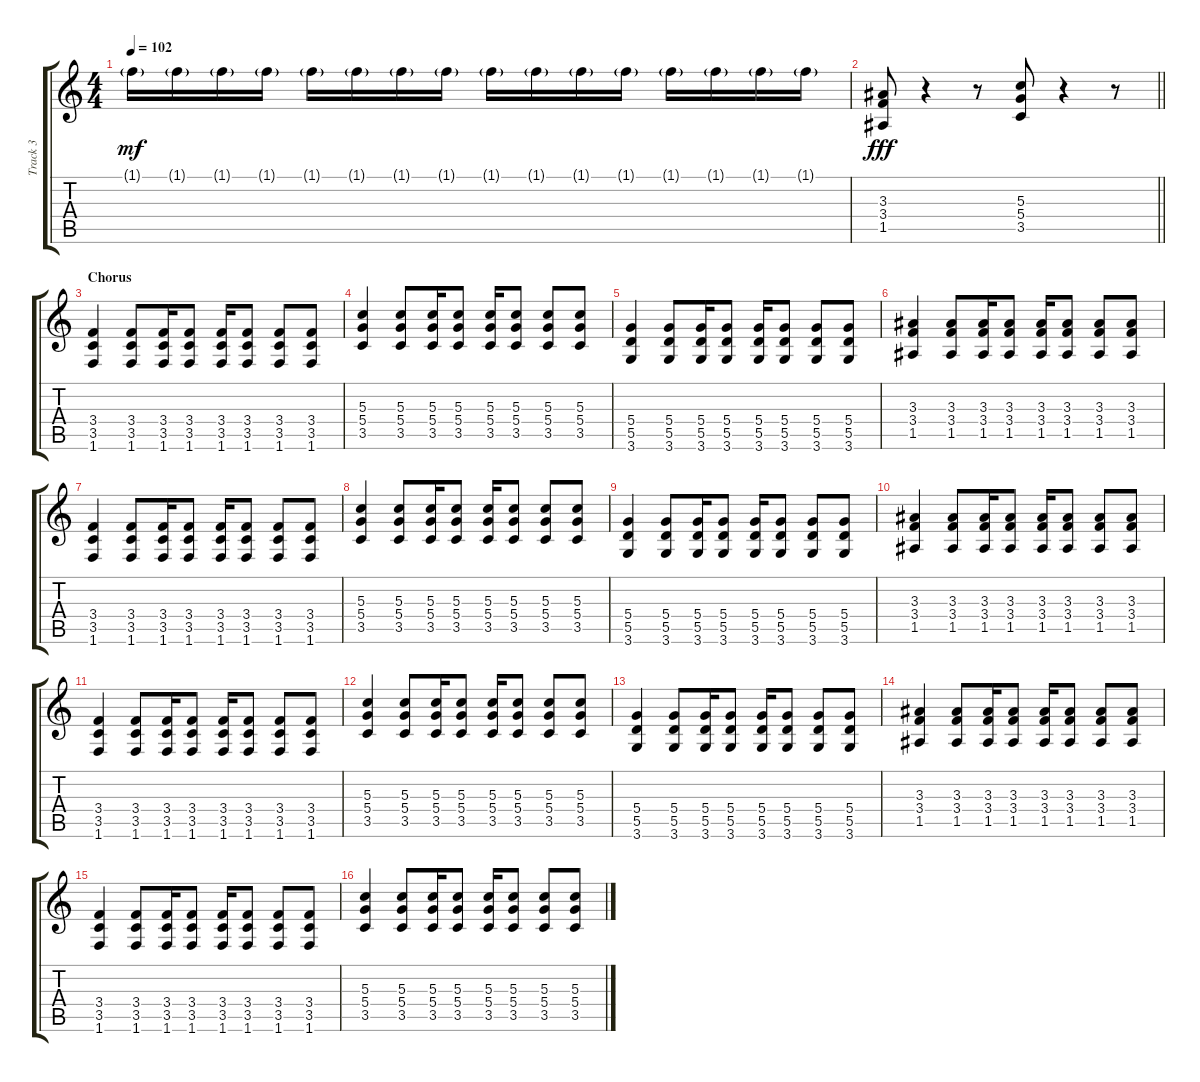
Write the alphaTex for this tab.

\track ("Track 3" "Track 3") {instrument overdrivenguitar}
\staff {score tabs}
\tuning (E4 B3 G3 D3 A2 E2) {hide}
\ts (4 4)
\tempo 102
\clef g2
\ks c
1.1{g}.16{dy mf} 1.1{g}.16 1.1{g}.16 1.1{g}.16 1.1{g}.16 1.1{g}.16 1.1{g}.16 1.1{g}.16 1.1{g}.16 1.1{g}.16 1.1{g}.16 1.1{g}.16 1.1{g}.16 1.1{g}.16 1.1{g}.16 1.1{g}.16 |
\barLineRight lightlight
(3.3 3.4 1.5).8{dy fff volume 10 instrument distortionguitar} r.4{volume 0} r.8 (5.3 5.4 3.5).8{volume 10 instrument distortionguitar} r.4{volume 0} r.8 |
\section ("" "Chorus")
(3.4 3.5 1.6).4{volume 13} (3.4 3.5 1.6).8 (3.4 3.5 1.6).16 (3.4 3.5 1.6).8 (3.4 3.5 1.6).16 (3.4 3.5 1.6).8 (3.4 3.5 1.6).8 (3.4 3.5 1.6).8 |
(5.3 5.4 3.5).4 (5.3 5.4 3.5).8 (5.3 5.4 3.5).16 (5.3 5.4 3.5).8 (5.3 5.4 3.5).16 (5.3 5.4 3.5).8 (5.3 5.4 3.5).8 (5.3 5.4 3.5).8 |
(5.4 5.5 3.6).4 (5.4 5.5 3.6).8 (5.4 5.5 3.6).16 (5.4 5.5 3.6).8 (5.4 5.5 3.6).16 (5.4 5.5 3.6).8 (5.4 5.5 3.6).8 (5.4 5.5 3.6).8 |
(3.3 3.4 1.5).4 (3.3 3.4 1.5).8 (3.3 3.4 1.5).16 (3.3 3.4 1.5).8 (3.3 3.4 1.5).16 (3.3 3.4 1.5).8 (3.3 3.4 1.5).8 (3.3 3.4 1.5).8 |
(3.4 3.5 1.6).4 (3.4 3.5 1.6).8 (3.4 3.5 1.6).16 (3.4 3.5 1.6).8 (3.4 3.5 1.6).16 (3.4 3.5 1.6).8 (3.4 3.5 1.6).8 (3.4 3.5 1.6).8 |
(5.3 5.4 3.5).4 (5.3 5.4 3.5).8 (5.3 5.4 3.5).16 (5.3 5.4 3.5).8 (5.3 5.4 3.5).16 (5.3 5.4 3.5).8 (5.3 5.4 3.5).8 (5.3 5.4 3.5).8 |
(5.4 5.5 3.6).4 (5.4 5.5 3.6).8 (5.4 5.5 3.6).16 (5.4 5.5 3.6).8 (5.4 5.5 3.6).16 (5.4 5.5 3.6).8 (5.4 5.5 3.6).8 (5.4 5.5 3.6).8 |
(3.3 3.4 1.5).4 (3.3 3.4 1.5).8 (3.3 3.4 1.5).16 (3.3 3.4 1.5).8 (3.3 3.4 1.5).16 (3.3 3.4 1.5).8 (3.3 3.4 1.5).8 (3.3 3.4 1.5).8 |
(3.4 3.5 1.6).4{volume 13} (3.4 3.5 1.6).8 (3.4 3.5 1.6).16 (3.4 3.5 1.6).8 (3.4 3.5 1.6).16 (3.4 3.5 1.6).8 (3.4 3.5 1.6).8 (3.4 3.5 1.6).8 |
(5.3 5.4 3.5).4 (5.3 5.4 3.5).8 (5.3 5.4 3.5).16 (5.3 5.4 3.5).8 (5.3 5.4 3.5).16 (5.3 5.4 3.5).8 (5.3 5.4 3.5).8 (5.3 5.4 3.5).8 |
(5.4 5.5 3.6).4 (5.4 5.5 3.6).8 (5.4 5.5 3.6).16 (5.4 5.5 3.6).8 (5.4 5.5 3.6).16 (5.4 5.5 3.6).8 (5.4 5.5 3.6).8 (5.4 5.5 3.6).8 |
(3.3 3.4 1.5).4 (3.3 3.4 1.5).8 (3.3 3.4 1.5).16 (3.3 3.4 1.5).8 (3.3 3.4 1.5).16 (3.3 3.4 1.5).8 (3.3 3.4 1.5).8 (3.3 3.4 1.5).8 |
(3.4 3.5 1.6).4 (3.4 3.5 1.6).8 (3.4 3.5 1.6).16 (3.4 3.5 1.6).8 (3.4 3.5 1.6).16 (3.4 3.5 1.6).8 (3.4 3.5 1.6).8 (3.4 3.5 1.6).8 |
(5.3 5.4 3.5).4 (5.3 5.4 3.5).8 (5.3 5.4 3.5).16 (5.3 5.4 3.5).8 (5.3 5.4 3.5).16 (5.3 5.4 3.5).8 (5.3 5.4 3.5).8 (5.3 5.4 3.5).8
